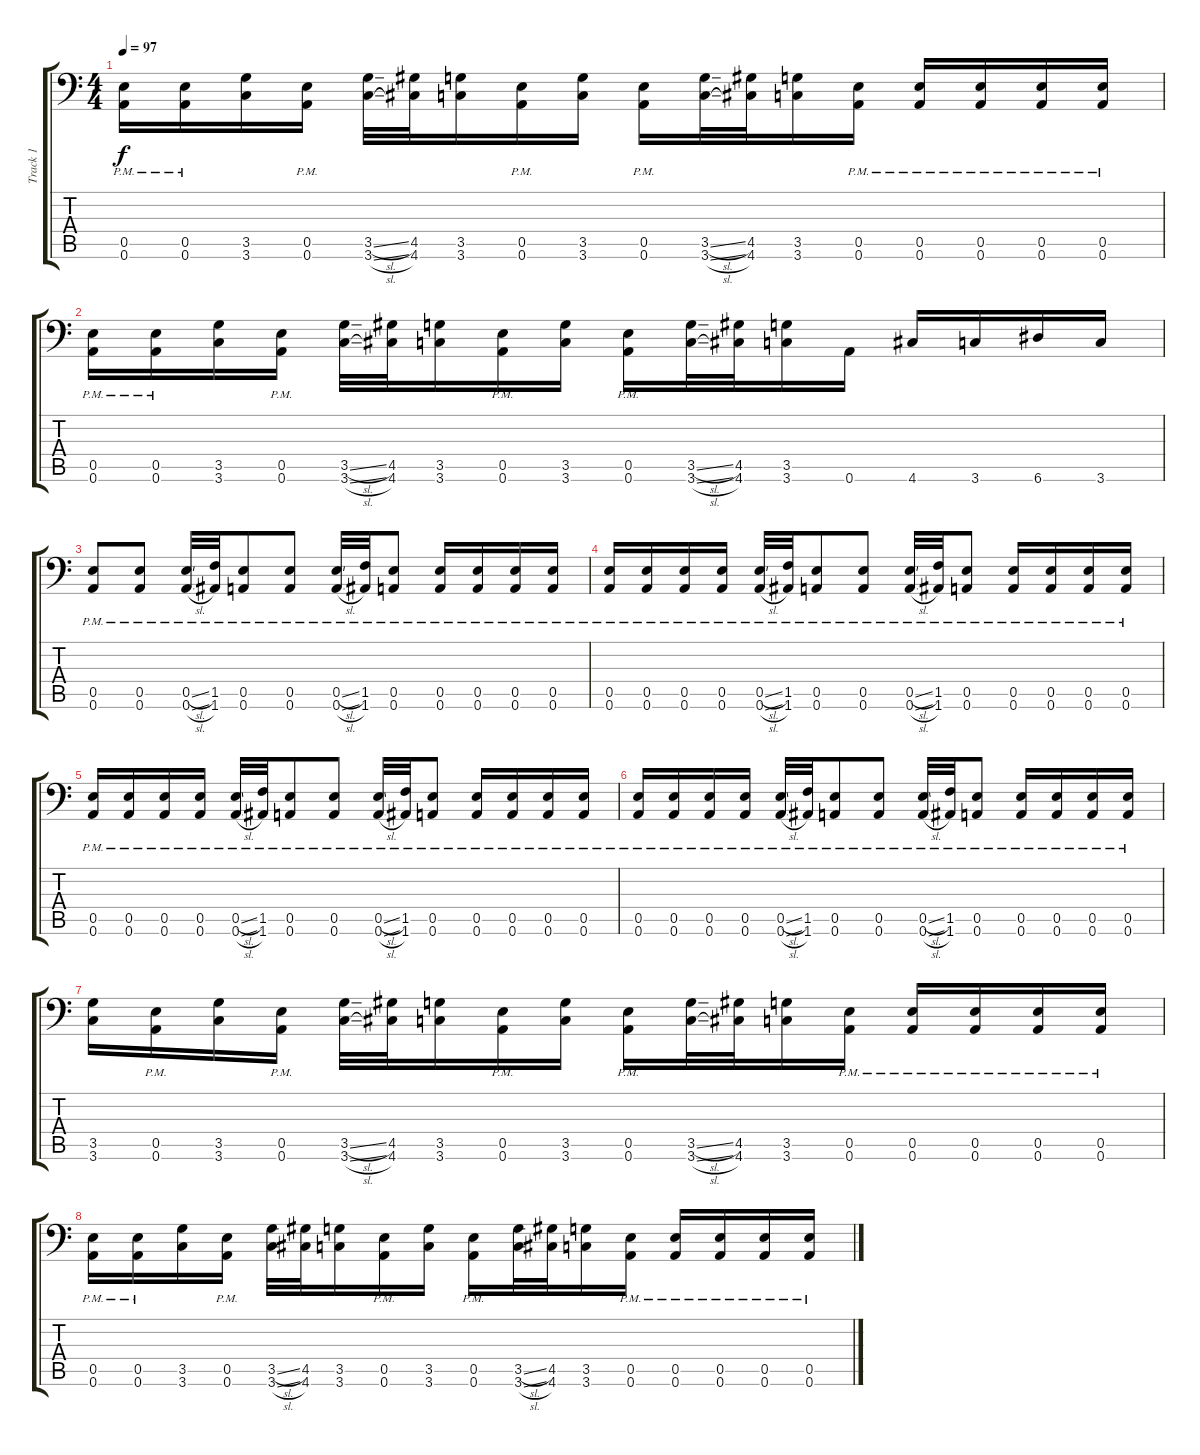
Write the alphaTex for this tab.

\track ("Track 1" "Track 1") {instrument overdrivenguitar}
\staff {score tabs}
\tuning (B3 Gb3 D3 A2 E2 A1) {hide}
\ts (4 4)
\tempo 97
\clef f4
\ks c
(0.5{pm} 0.6{pm}).16{dy f} (0.5{pm} 0.6{pm}).16 (3.5 3.6).16 (0.5{pm} 0.6{pm}).16 (3.5{sl} 3.6{sl}).32 (4.5 4.6).32 (3.5 3.6).16 (0.5{pm} 0.6{pm}).16 (3.5 3.6).16 (0.5{pm} 0.6{pm}).16 (3.5{sl} 3.6{sl}).32 (4.5 4.6).32 (3.5 3.6).16 (0.5{pm} 0.6{pm}).16 (0.5{pm} 0.6{pm}).16 (0.5{pm} 0.6{pm}).16 (0.5{pm} 0.6{pm}).16 (0.5{pm} 0.6{pm}).16 |
(0.5{pm} 0.6{pm}).16 (0.5{pm} 0.6{pm}).16 (3.5 3.6).16 (0.5{pm} 0.6{pm}).16 (3.5{sl} 3.6{sl}).32 (4.5 4.6).32 (3.5 3.6).16 (0.5{pm} 0.6{pm}).16 (3.5 3.6).16 (0.5{pm} 0.6{pm}).16 (3.5{sl} 3.6{sl}).32 (4.5 4.6).32 (3.5 3.6).16 0.6.16 4.6.16 3.6.16 6.6.16 3.6.16 |
(0.5{pm} 0.6{pm}).8 (0.5{pm} 0.6{pm}).8 (0.5{sl pm} 0.6{sl pm}).32 (1.5{pm} 1.6{pm}).32 (0.5{pm} 0.6{pm}).8 (0.5{pm} 0.6{pm}).8 (0.5{sl pm} 0.6{sl pm}).32 (1.5{pm} 1.6{pm}).32 (0.5{pm} 0.6{pm}).8 (0.5{pm} 0.6{pm}).16 (0.5{pm} 0.6{pm}).16 (0.5{pm} 0.6{pm}).16 (0.5{pm} 0.6{pm}).16 |
(0.5{pm} 0.6{pm}).16 (0.5{pm} 0.6{pm}).16 (0.5{pm} 0.6{pm}).16 (0.5{pm} 0.6{pm}).16 (0.5{sl pm} 0.6{sl pm}).32 (1.5{pm} 1.6{pm}).32 (0.5{pm} 0.6{pm}).8 (0.5{pm} 0.6{pm}).8 (0.5{sl pm} 0.6{sl pm}).32 (1.5{pm} 1.6{pm}).32 (0.5{pm} 0.6{pm}).8 (0.5{pm} 0.6{pm}).16 (0.5{pm} 0.6{pm}).16 (0.5{pm} 0.6{pm}).16 (0.5{pm} 0.6{pm}).16 |
(0.5{pm} 0.6{pm}).16 (0.5{pm} 0.6{pm}).16 (0.5{pm} 0.6{pm}).16 (0.5{pm} 0.6{pm}).16 (0.5{sl pm} 0.6{sl pm}).32 (1.5{pm} 1.6{pm}).32 (0.5{pm} 0.6{pm}).8 (0.5{pm} 0.6{pm}).8 (0.5{sl pm} 0.6{sl pm}).32 (1.5{pm} 1.6{pm}).32 (0.5{pm} 0.6{pm}).8 (0.5{pm} 0.6{pm}).16 (0.5{pm} 0.6{pm}).16 (0.5{pm} 0.6{pm}).16 (0.5{pm} 0.6{pm}).16 |
(0.5{pm} 0.6{pm}).16 (0.5{pm} 0.6{pm}).16 (0.5{pm} 0.6{pm}).16 (0.5{pm} 0.6{pm}).16 (0.5{sl pm} 0.6{sl pm}).32 (1.5{pm} 1.6{pm}).32 (0.5{pm} 0.6{pm}).8 (0.5{pm} 0.6{pm}).8 (0.5{sl pm} 0.6{sl pm}).32 (1.5{pm} 1.6{pm}).32 (0.5{pm} 0.6{pm}).8 (0.5{pm} 0.6{pm}).16 (0.5{pm} 0.6{pm}).16 (0.5{pm} 0.6{pm}).16 (0.5{pm} 0.6{pm}).16 |
(3.5 3.6).16 (0.5{pm} 0.6{pm}).16 (3.5 3.6).16 (0.5{pm} 0.6{pm}).16 (3.5{sl} 3.6{sl}).32 (4.5 4.6).32 (3.5 3.6).16 (0.5{pm} 0.6{pm}).16 (3.5 3.6).16 (0.5{pm} 0.6{pm}).16 (3.5{sl} 3.6{sl}).32 (4.5 4.6).32 (3.5 3.6).16 (0.5{pm} 0.6{pm}).16 (0.5{pm} 0.6{pm}).16 (0.5{pm} 0.6{pm}).16 (0.5{pm} 0.6{pm}).16 (0.5{pm} 0.6{pm}).16 |
(0.5{pm} 0.6{pm}).16 (0.5{pm} 0.6{pm}).16 (3.5 3.6).16 (0.5{pm} 0.6{pm}).16 (3.5{sl} 3.6{sl}).32 (4.5 4.6).32 (3.5 3.6).16 (0.5{pm} 0.6{pm}).16 (3.5 3.6).16 (0.5{pm} 0.6{pm}).16 (3.5{sl} 3.6{sl}).32 (4.5 4.6).32 (3.5 3.6).16 (0.5{pm} 0.6{pm}).16 (0.5{pm} 0.6{pm}).16 (0.5{pm} 0.6{pm}).16 (0.5{pm} 0.6{pm}).16 (0.5{pm} 0.6{pm}).16
